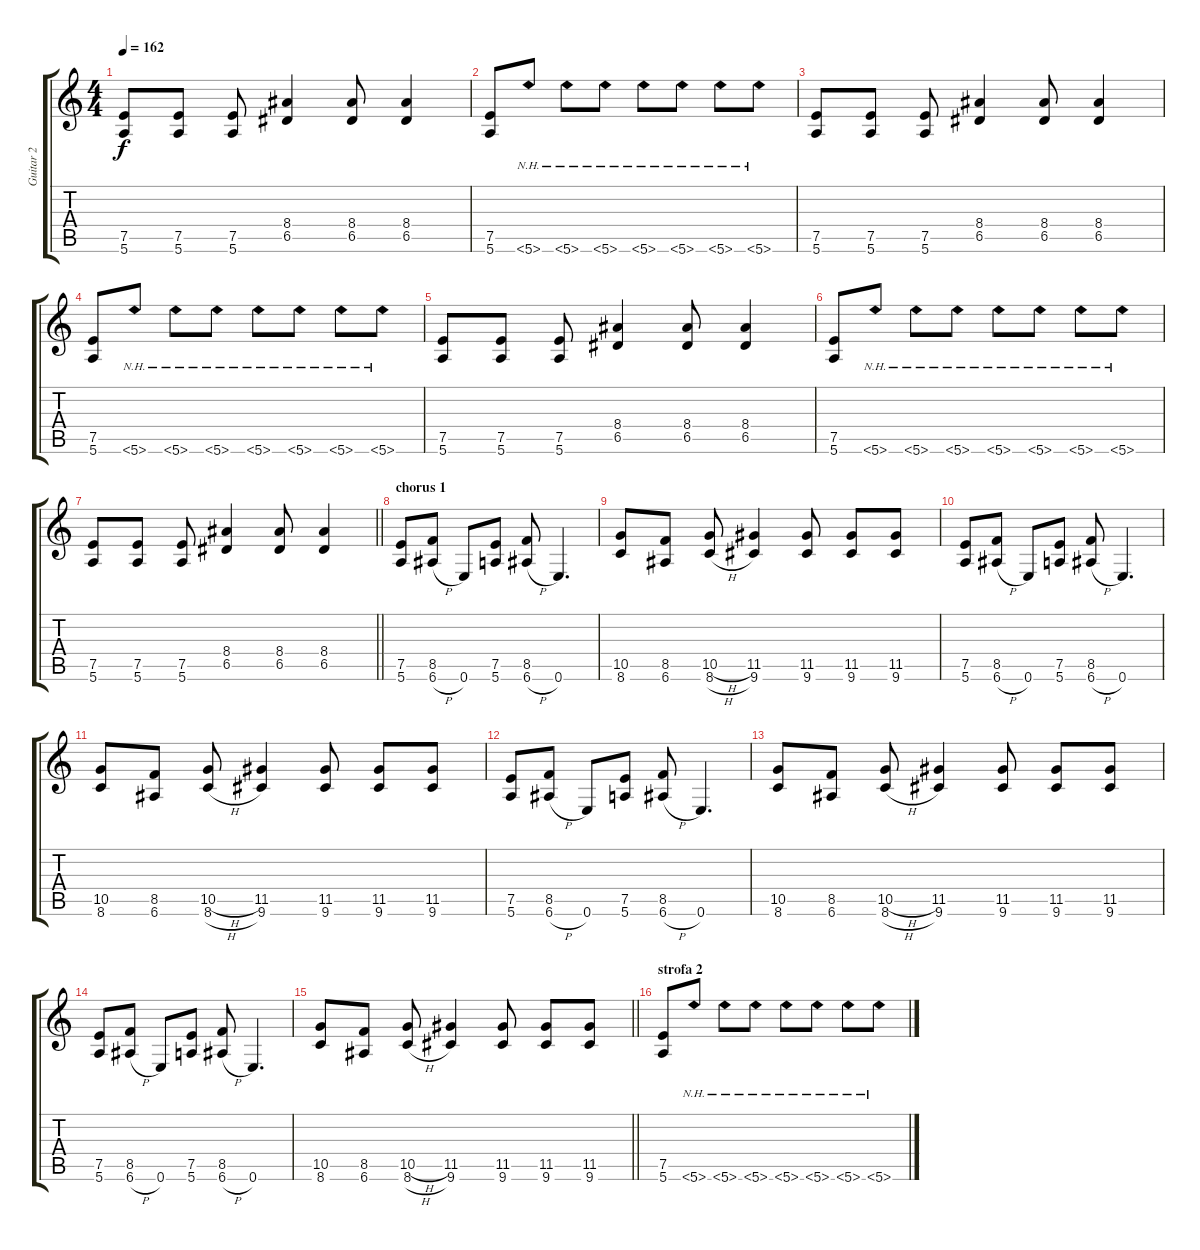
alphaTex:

\track ("Guitar 2" "Guitar 2") {instrument distortionguitar}
\staff {score tabs}
\tuning (E4 B3 G3 D3 A2 E2) {hide}
\ts (4 4)
\tempo 162
\clef g2
\ks c
(7.5 5.6).8{dy f} (7.5 5.6).8 (7.5 5.6).8 (8.4 6.5).4 (8.4 6.5).8 (8.4 6.5).4 |
(7.5 5.6).8 5.6{nh}.8 5.6{nh}.8 5.6{nh}.8 5.6{nh}.8 5.6{nh}.8 5.6{nh}.8 5.6{nh}.8 |
(7.5 5.6).8 (7.5 5.6).8 (7.5 5.6).8 (8.4 6.5).4 (8.4 6.5).8 (8.4 6.5).4 |
(7.5 5.6).8 5.6{nh}.8 5.6{nh}.8 5.6{nh}.8 5.6{nh}.8 5.6{nh}.8 5.6{nh}.8 5.6{nh}.8 |
(7.5 5.6).8 (7.5 5.6).8 (7.5 5.6).8 (8.4 6.5).4 (8.4 6.5).8 (8.4 6.5).4 |
(7.5 5.6).8 5.6{nh}.8 5.6{nh}.8 5.6{nh}.8 5.6{nh}.8 5.6{nh}.8 5.6{nh}.8 5.6{nh}.8 |
\barLineRight lightlight
(7.5 5.6).8 (7.5 5.6).8 (7.5 5.6).8 (8.4 6.5).4 (8.4 6.5).8 (8.4 6.5).4 |
\section ("" "chorus 1")
(7.5 5.6).8 (8.5 6.6{h}).8 0.6.8 (7.5 5.6).8 (8.5 6.6{h}).8 0.6.4{d} |
(10.5 8.6).8 (8.5 6.6).8 (10.5{h} 8.6{h}).8 (11.5 9.6).4 (11.5 9.6).8 (11.5 9.6).8 (11.5 9.6).8 |
(7.5 5.6).8 (8.5 6.6{h}).8 0.6.8 (7.5 5.6).8 (8.5 6.6{h}).8 0.6.4{d} |
(10.5 8.6).8 (8.5 6.6).8 (10.5{h} 8.6{h}).8 (11.5 9.6).4 (11.5 9.6).8 (11.5 9.6).8 (11.5 9.6).8 |
(7.5 5.6).8 (8.5 6.6{h}).8 0.6.8 (7.5 5.6).8 (8.5 6.6{h}).8 0.6.4{d} |
(10.5 8.6).8 (8.5 6.6).8 (10.5{h} 8.6{h}).8 (11.5 9.6).4 (11.5 9.6).8 (11.5 9.6).8 (11.5 9.6).8 |
(7.5 5.6).8 (8.5 6.6{h}).8 0.6.8 (7.5 5.6).8 (8.5 6.6{h}).8 0.6.4{d} |
\barLineRight lightlight
(10.5 8.6).8 (8.5 6.6).8 (10.5{h} 8.6{h}).8 (11.5 9.6).4 (11.5 9.6).8 (11.5 9.6).8 (11.5 9.6).8 |
\section ("" "strofa 2")
(7.5 5.6).8 5.6{nh}.8 5.6{nh}.8 5.6{nh}.8 5.6{nh}.8 5.6{nh}.8 5.6{nh}.8 5.6{nh}.8
